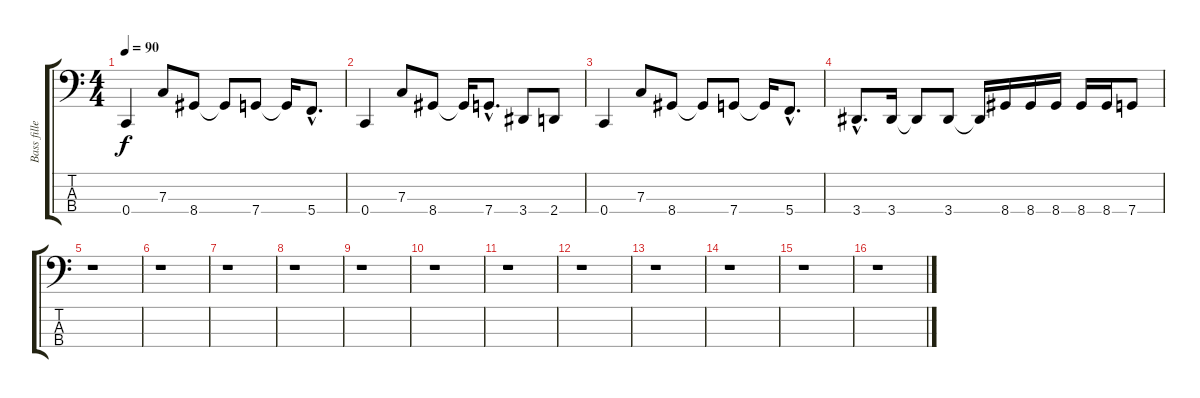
\track ("Bass fillers" "Bass fille") {instrument electricbasspick}
\staff {score tabs}
\tuning (Eb2 Bb1 F1 C1) {hide}
\ts (4 4)
\tempo 90
\clef f4
\ks c
0.4.4{dy f} 7.3.8 8.4.8 8.4{t}.8 7.4.8 7.4{t}.16 5.4{hac}.8{d} |
0.4.4 7.3.8 8.4.8 8.4{t}.16 7.4{hac}.8{d} 3.4.8 2.4.8 |
0.4.4 7.3.8 8.4.8 8.4{t}.8 7.4.8 7.4{t}.16 5.4{hac}.8{d} |
3.4{hac}.8{d} 3.4.16 3.4{t}.8 3.4.8 3.4{t}.16 8.4.16 8.4.16 8.4.16 8.4.16 8.4.16 7.4.8 |
r.1 |
r.1 |
r.1 |
r.1 |
r.1 |
r.1 |
r.1 |
r.1 |
r.1 |
r.1 |
r.1 |
r.1
